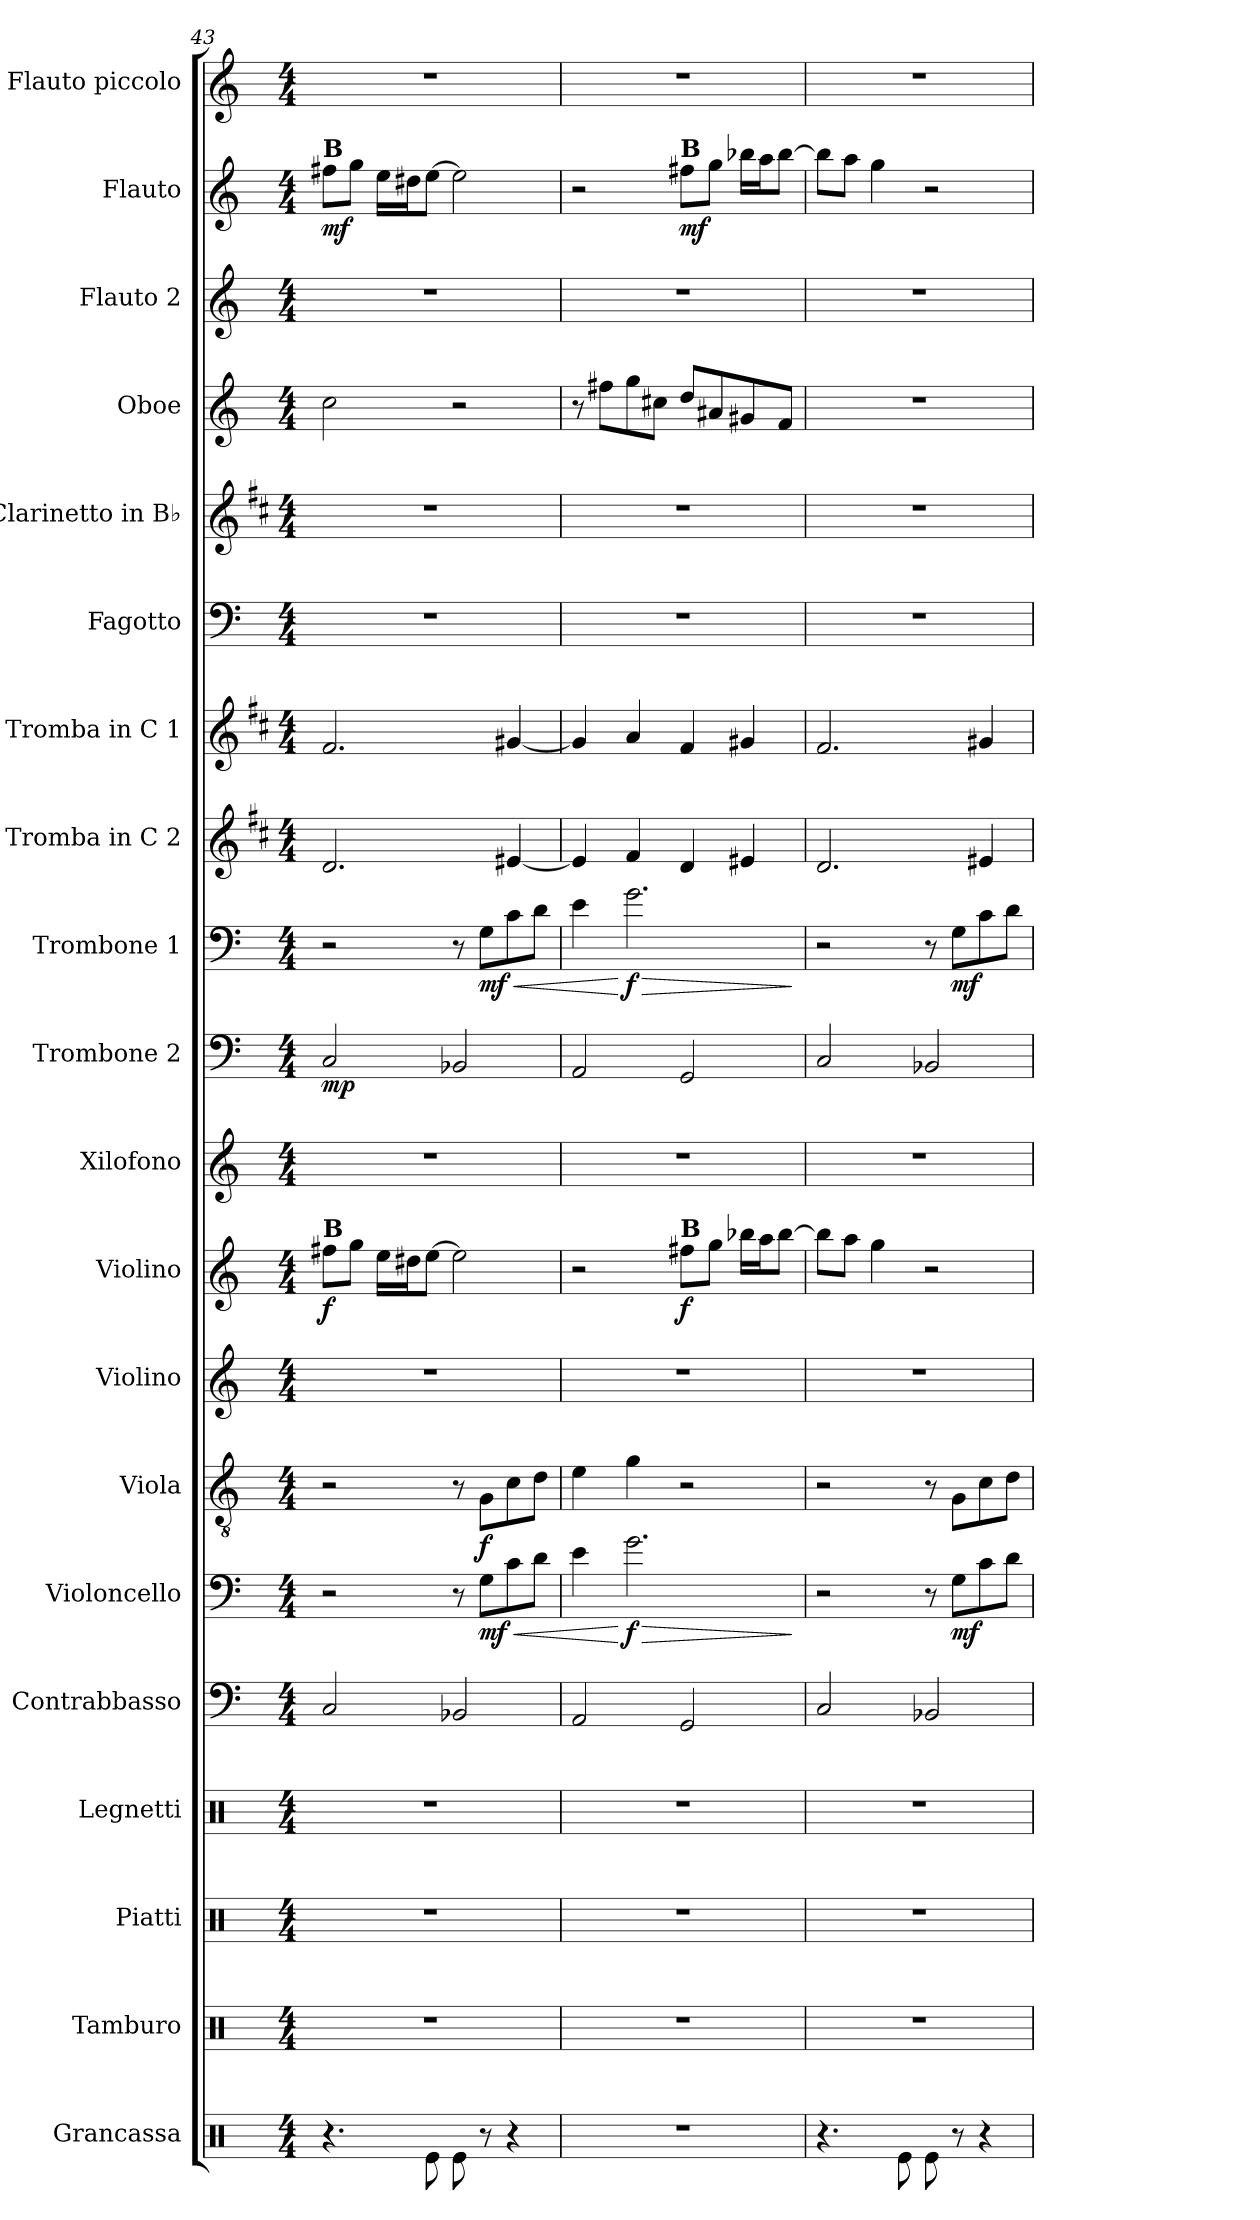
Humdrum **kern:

**kern	**kern	**kern	**kern	**kern	**kern	**dynam	**kern	**dynam	**kern	**kern	**dynam	**kern	**kern	**dynam	**kern	**dynam	**kern	**kern	**kern	**kern	**kern	**kern	**kern	**dynam	**kern
*part20	*part19	*part18	*part17	*part16	*part15	*part15	*part14	*part14	*part13	*part12	*part12	*part11	*part10	*part10	*part9	*part9	*part8	*part7	*part6	*part5	*part4	*part3	*part2	*part2	*part1
*staff20	*staff19	*staff18	*staff17	*staff16	*staff15	*staff15	*staff14	*staff14	*staff13	*staff12	*staff12	*staff11	*staff10	*staff10	*staff9	*staff9	*staff8	*staff7	*staff6	*staff5	*staff4	*staff3	*staff2	*staff2	*staff1
*I"Grancassa	*I"Tamburo	*I"Piatti	*I"Legnetti	*I"Contrabbasso	*I"Violoncello	*	*I"Viola	*	*I"Violino	*I"Violino	*	*I"Xilofono	*I"Trombone 2	*	*I"Trombone 1	*	*I"Tromba in C 2	*I"Tromba in C 1	*I"Fagotto	*I"Clarinetto in B♭	*I"Oboe	*I"Flauto 2	*I"Flauto	*	*I"Flauto piccolo
*I'Gr.	*I'Tamb.	*I'P-tti	*I'L-tti	*I'C-b.	*I'V-c.	*	*I'V-la	*	*I'V-no	*I'V-no	*	*I'Xil.	*I'Tr-ne 2	*	*I'Tr-ne 1	*	*I'Tr-ba in C 2	*I'Tr-ba in C 1	*I'Fag.	*I'Cl. in B♭	*I'Ob.	*I'Fl. 2	*I'Fl.	*	*I'Fl. picc.
!!LO:PB:g=z
*clefX	*clefX	*clefX	*clefX	*clefF4	*clefF4	*	*clefGv2	*	*clefG2	*clefG2	*	*clefG2	*clefF4	*	*clefF4	*	*clefG2	*clefG2	*clefF4	*clefG2	*clefG2	*clefG2	*clefG2	*	*clefG2
*	*	*	*	*ITrd7c12	*	*	*	*	*	*	*	*ITrd-7c-12	*	*	*	*	*ITrd1c2	*ITrd1c2	*	*ITrd1c2	*	*	*	*	*ITrd-7c-12
*k[]	*k[]	*k[]	*k[]	*k[]	*k[]	*	*k[]	*	*k[]	*k[]	*	*k[]	*k[]	*	*k[]	*	*k[]	*k[]	*k[]	*k[]	*k[]	*k[]	*k[]	*	*k[]
*M4/4	*M4/4	*M4/4	*M4/4	*M4/4	*M4/4	*	*M4/4	*	*M4/4	*M4/4	*	*M4/4	*M4/4	*	*M4/4	*	*M4/4	*M4/4	*M4/4	*M4/4	*M4/4	*M4/4	*M4/4	*	*M4/4
=43	=43	=43	=43	=43	=43	=43	=43	=43	=43	=43	=43	=43	=43	=43	=43	=43	=43	=43	=43	=43	=43	=43	=43	=43	=43
!	!	!	!	!	!	!	!	!	!	!	!	!	!	!	!	!	!	!	!	!	!	!	!LO:TX:a:B:t=B	!	!
!	!	!	!	!	!	!	!	!	!	!LO:TX:a:B:t=B	!	!	!	!	!	!	!	!	!	!	!	!	!	!	!
!	!	!	!	!	!	!	!	!	!	!	!LO:DY:b	!	!	!LO:DY:b	!	!	!	!	!	!	!	!	!	!LO:DY:b	!
4.r	1r	1r	1r	2CC/	2r	.	2r	.	1r	8ff#X\L	f	1r	2C/	mp	2r	.	2.c/	2.e/	1r	1r	2cc\	1r	8ff#X\L	mf	1r
.	.	.	.	.	.	.	.	.	.	8gg\J	.	.	.	.	.	.	.	.	.	.	.	.	8gg\J	.	.
.	.	.	.	.	.	.	.	.	.	16ee\LL	.	.	.	.	.	.	.	.	.	.	.	.	16ee\LL	.	.
.	.	.	.	.	.	.	.	.	.	16dd#X\J	.	.	.	.	.	.	.	.	.	.	.	.	16dd#X\J	.	.
8Re\	.	.	.	.	.	.	.	.	.	[8ee\J	.	.	.	.	.	.	.	.	.	.	.	.	[8ee\J	.	.
8Re\	.	.	.	2BBB-X/	8r	.	8r	.	.	2ee\]	.	.	2BB-X/	.	8r	.	.	.	.	.	2r	.	2ee\]	.	.
!	!	!	!	!	!	!LO:HP:b	!	!	!	!	!	!	!	!	!	!LO:HP:b	!	!	!	!	!	!	!	!	!
!	!	!	!	!	!	!LO:DY:n=1:b	!	!LO:DY:b	!	!	!	!	!	!	!	!LO:DY:n=1:b	!	!	!	!	!	!	!	!	!
8r	.	.	.	.	8G\L	< mf	8G\L	f	.	.	.	.	.	.	8G\L	< mf	.	.	.	.	.	.	.	.	.
4r	.	.	.	.	8c\	.	8c\	.	.	.	.	.	.	.	8c\	.	[4d#X/	[4f#X/	.	.	.	.	.	.	.
.	.	.	.	.	8d\J	.	8d\J	.	.	.	.	.	.	.	8d\J	.	.	.	.	.	.	.	.	.	.
=44	=44	=44	=44	=44	=44	=44	=44	=44	=44	=44	=44	=44	=44	=44	=44	=44	=44	=44	=44	=44	=44	=44	=44	=44	=44
1r	1r	1r	1r	2AAA/	4e\	.	4e\	.	1r	2r	.	1r	2AA/	.	4e\	.	4d#/]	4f#/]	1r	1r	8r	1r	2r	.	1r
.	.	.	.	.	.	.	.	.	.	.	.	.	.	.	.	.	.	.	.	.	8ff#X\L	.	.	.	.
!	!	!	!	!	!	!LO:HP:n=1:b	!	!	!	!	!	!	!	!	!	!LO:HP:n=1:b	!	!	!	!	!	!	!	!	!
!	!	!	!	!	!	!LO:DY:n=1:b	!	!	!	!	!	!	!	!	!	!LO:DY:n=1:b	!	!	!	!	!	!	!	!	!
.	.	.	.	.	2.g\	[ > f	4g\	.	.	.	.	.	.	.	2.g\	[ > f	4e/	4g/	.	.	8gg\	.	.	.	.
.	.	.	.	.	.	.	.	.	.	.	.	.	.	.	.	.	.	.	.	.	8cc#X\J	.	.	.	.
!	!	!	!	!	!	!	!	!	!	!	!	!	!	!	!	!	!	!	!	!	!	!	!LO:TX:a:B:t=B	!	!
!	!	!	!	!	!	!	!	!	!	!LO:TX:a:B:t=B	!	!	!	!	!	!	!	!	!	!	!	!	!	!	!
!	!	!	!	!	!	!	!	!	!	!	!LO:DY:b	!	!	!	!	!	!	!	!	!	!	!	!	!LO:DY:b	!
.	.	.	.	2GGG/	.	.	2r	.	.	8ff#X\L	f	.	2GG/	.	.	.	4c/	4e/	.	.	8dd/L	.	8ff#X\L	mf	.
.	.	.	.	.	.	.	.	.	.	8gg\J	.	.	.	.	.	.	.	.	.	.	8a#X/	.	8gg\J	.	.
.	.	.	.	.	.	.	.	.	.	16bb-X\LL	.	.	.	.	.	.	4d#X/	4f#X/	.	.	8g#X/	.	16bb-X\LL	.	.
.	.	.	.	.	.	.	.	.	.	16aa\J	.	.	.	.	.	.	.	.	.	.	.	.	16aa\J	.	.
.	.	.	.	.	.	.	.	.	.	[8bb-\J	.	.	.	.	.	.	.	.	.	.	8f/J	.	[8bb-\J	.	.
.	.	.	.	.	.	]	.	.	.	.	.	.	.	.	.	]	.	.	.	.	.	.	.	.	.
=45	=45	=45	=45	=45	=45	=45	=45	=45	=45	=45	=45	=45	=45	=45	=45	=45	=45	=45	=45	=45	=45	=45	=45	=45	=45
4.r	1r	1r	1r	2CC/	2r	.	2r	.	1r	8bb-\L]	.	1r	2C/	.	2r	.	2.c/	2.e/	1r	1r	1r	1r	8bb-\L]	.	1r
.	.	.	.	.	.	.	.	.	.	8aa\J	.	.	.	.	.	.	.	.	.	.	.	.	8aa\J	.	.
.	.	.	.	.	.	.	.	.	.	4gg\	.	.	.	.	.	.	.	.	.	.	.	.	4gg\	.	.
8Re\	.	.	.	.	.	.	.	.	.	.	.	.	.	.	.	.	.	.	.	.	.	.	.	.	.
8Re\	.	.	.	2BBB-X/	8r	.	8r	.	.	2r	.	.	2BB-X/	.	8r	.	.	.	.	.	.	.	2r	.	.
!	!	!	!	!	!	!LO:DY:b	!	!	!	!	!	!	!	!	!	!LO:DY:b	!	!	!	!	!	!	!	!	!
8r	.	.	.	.	8G\L	mf	8G\L	.	.	.	.	.	.	.	8G\L	mf	.	.	.	.	.	.	.	.	.
4r	.	.	.	.	8c\	.	8c\	.	.	.	.	.	.	.	8c\	.	4d#X/	4f#X/	.	.	.	.	.	.	.
.	.	.	.	.	8d\J	.	8d\J	.	.	.	.	.	.	.	8d\J	.	.	.	.	.	.	.	.	.	.
=	=	=	=	=	=	=	=	=	=	=	=	=	=	=	=	=	=	=	=	=	=	=	=	=	=
*-	*-	*-	*-	*-	*-	*-	*-	*-	*-	*-	*-	*-	*-	*-	*-	*-	*-	*-	*-	*-	*-	*-	*-	*-	*-
